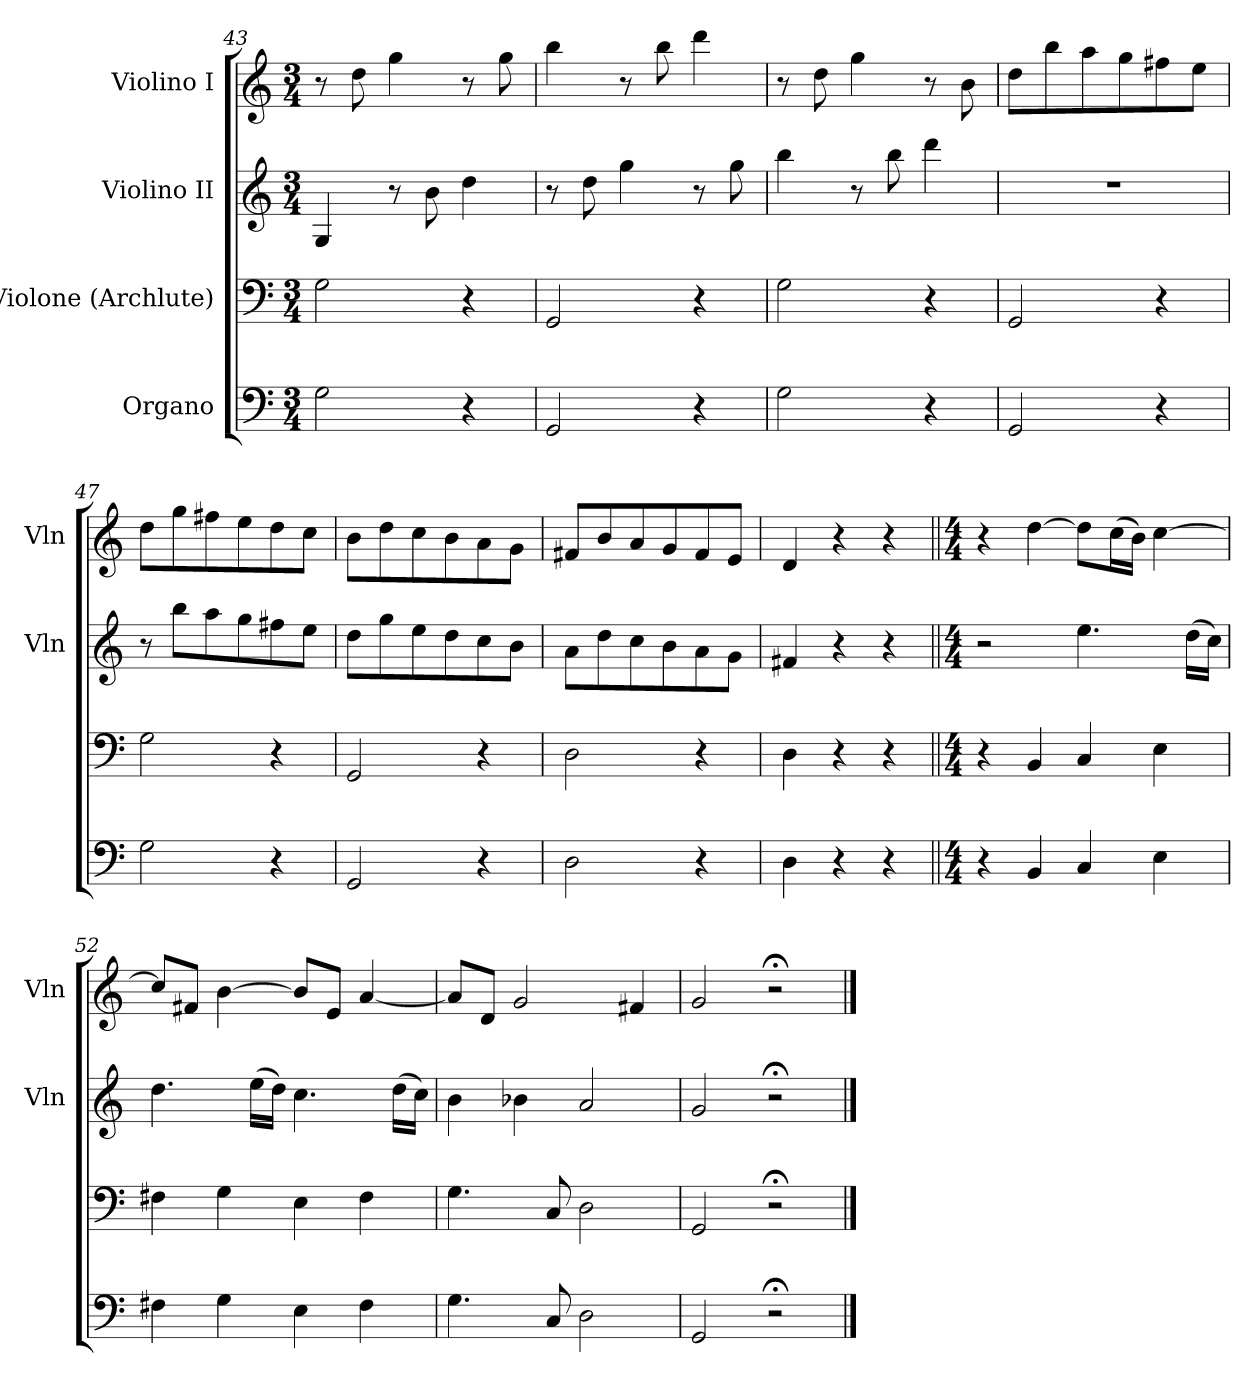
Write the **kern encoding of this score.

**kern	**kern	**kern	**kern
*part4	*part3	*part2	*part1
*staff4	*staff3	*staff2	*staff1
*I"Organo	*I"Violone (Archlute)	*I"Violino II	*I"Violino I
*	*	*I'Vln	*I'Vln
*clefF4	*clefF4	*clefG2	*clefG2
*k[]	*k[]	*k[]	*k[]
*M3/4	*M3/4	*M3/4	*M3/4
=43	=43	=43	=43
2G\	2G\	4G/	8r
.	.	.	8dd\
.	.	8r	4gg\
.	.	8b\	.
4r	4r	4dd\	8r
.	.	.	8gg\
=44	=44	=44	=44
2GG/	2GG/	8r	4bb\
.	.	8dd\	.
.	.	4gg\	8r
.	.	.	8bb\
4r	4r	8r	4ddd\
.	.	8gg\	.
=45	=45	=45	=45
2G\	2G\	4bb\	8r
.	.	.	8dd\
.	.	8r	4gg\
.	.	8bb\	.
4r	4r	4ddd\	8r
.	.	.	8b\
=46	=46	=46	=46
2GG/	2GG/	2.r	8dd\L
.	.	.	8bb\
.	.	.	8aa\
.	.	.	8gg\
4r	4r	.	8ff#X\
.	.	.	8ee\J
=47	=47	=47	=47
2G\	2G\	8r	8dd\L
.	.	8bb\L	8gg\
.	.	8aa\	8ff#X\
.	.	8gg\	8ee\
4r	4r	8ff#X\	8dd\
.	.	8ee\J	8cc\J
=48	=48	=48	=48
2GG/	2GG/	8dd\L	8b\L
.	.	8gg\	8dd\
.	.	8ee\	8cc\
.	.	8dd\	8b\
4r	4r	8cc\	8a\
.	.	8b\J	8g\J
=49	=49	=49	=49
2D\	2D\	8a\L	8f#X/L
.	.	8dd\	8b/
.	.	8cc\	8a/
.	.	8b\	8g/
4r	4r	8a\	8f#/
.	.	8g\J	8e/J
=50	=50	=50	=50
4D\	4D\	4f#X/	4d/
4r	4r	4r	4r
4r	4r	4r	4r
=51||	=51||	=51||	=51||
*M4/4	*M4/4	*M4/4	*M4/4
*	*	*	*MM70
4r	4r	2r	4r
4BB/	4BB/	.	[4dd\
4C/	4C/	4.ee\	8dd\L]
.	.	.	(16cc\L
.	.	.	16b\JJ)
4E\	4E\	.	[4cc\
.	.	(16dd\LL	.
.	.	16cc\JJ)	.
=52	=52	=52	=52
4F#X\	4F#X\	4.dd\	8cc/L]
.	.	.	8f#X/J
4G\	4G\	.	[4b\
.	.	(16ee\LL	.
.	.	16dd\JJ)	.
4E\	4E\	4.cc\	8b/L]
.	.	.	8e/J
4F#\	4F#\	.	[4a/
.	.	(16dd\LL	.
.	.	16cc\JJ)	.
=53	=53	=53	=53
4.G\	4.G\	4b\	8a/L]
.	.	.	8d/J
.	.	4b-X\	2g/
8C/	8C/	.	.
2D\	2D\	2a/	.
.	.	.	4f#X/
=54	=54	=54	=54
2GG/	2GG/	2g/	2g/
2r;<	2r;<	2r;<	2r;<
==	==	==	==
*-	*-	*-	*-
